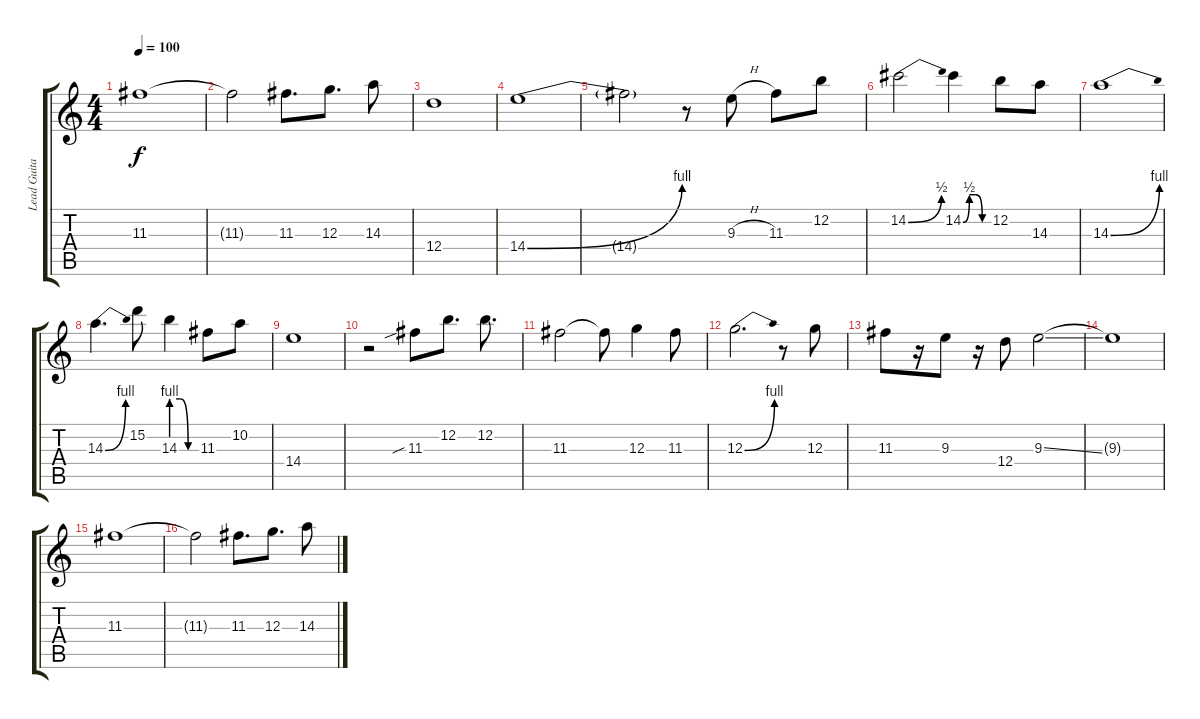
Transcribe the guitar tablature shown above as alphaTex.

\track ("Lead Guitar" "Lead Guita") {instrument overdrivenguitar}
\staff {score tabs}
\tuning (E4 B3 G3 D3 A2 E2) {hide}
\ts (4 4)
\tempo 100
\clef g2
\ks c
11.3.1{dy f} |
11.3{t}.2 11.3.8{d} 12.3.8{d} 14.3.8 |
12.4.1 |
14.4{be (bend 0 0 60 4)}.1 |
14.4{t}.2 r.8 9.3{h}.8 11.3.8 12.2.8 |
14.2{be (bend 0 0 60 2)}.2 14.2{be (custom 0 0 15 2 30 2 45 0 60 0)}.4 12.2.8 14.3.8 |
14.3{be (bend 0 0 60 4)}.1 |
14.3{be (bend 0 0 60 4)}.4{d} 15.2.8 14.3{be (custom 0 4 20 4 40 0 60 0)}.4 11.3.8 10.2.8 |
14.4.1 |
r.2 11.3{sib}.8 12.2.8{d} 12.2.8{d} |
11.3.2 11.3{t}.8 12.3.4 11.3.8 |
12.3{be (bend 0 0 60 4)}.2{d} r.8 12.3.8 |
11.3.8 r.16 9.3.8 r.16 12.4.8 9.3{ss}.2 |
9.3{t}.1 |
11.3.1 |
11.3{t}.2 11.3.8{d} 12.3.8{d} 14.3.8
